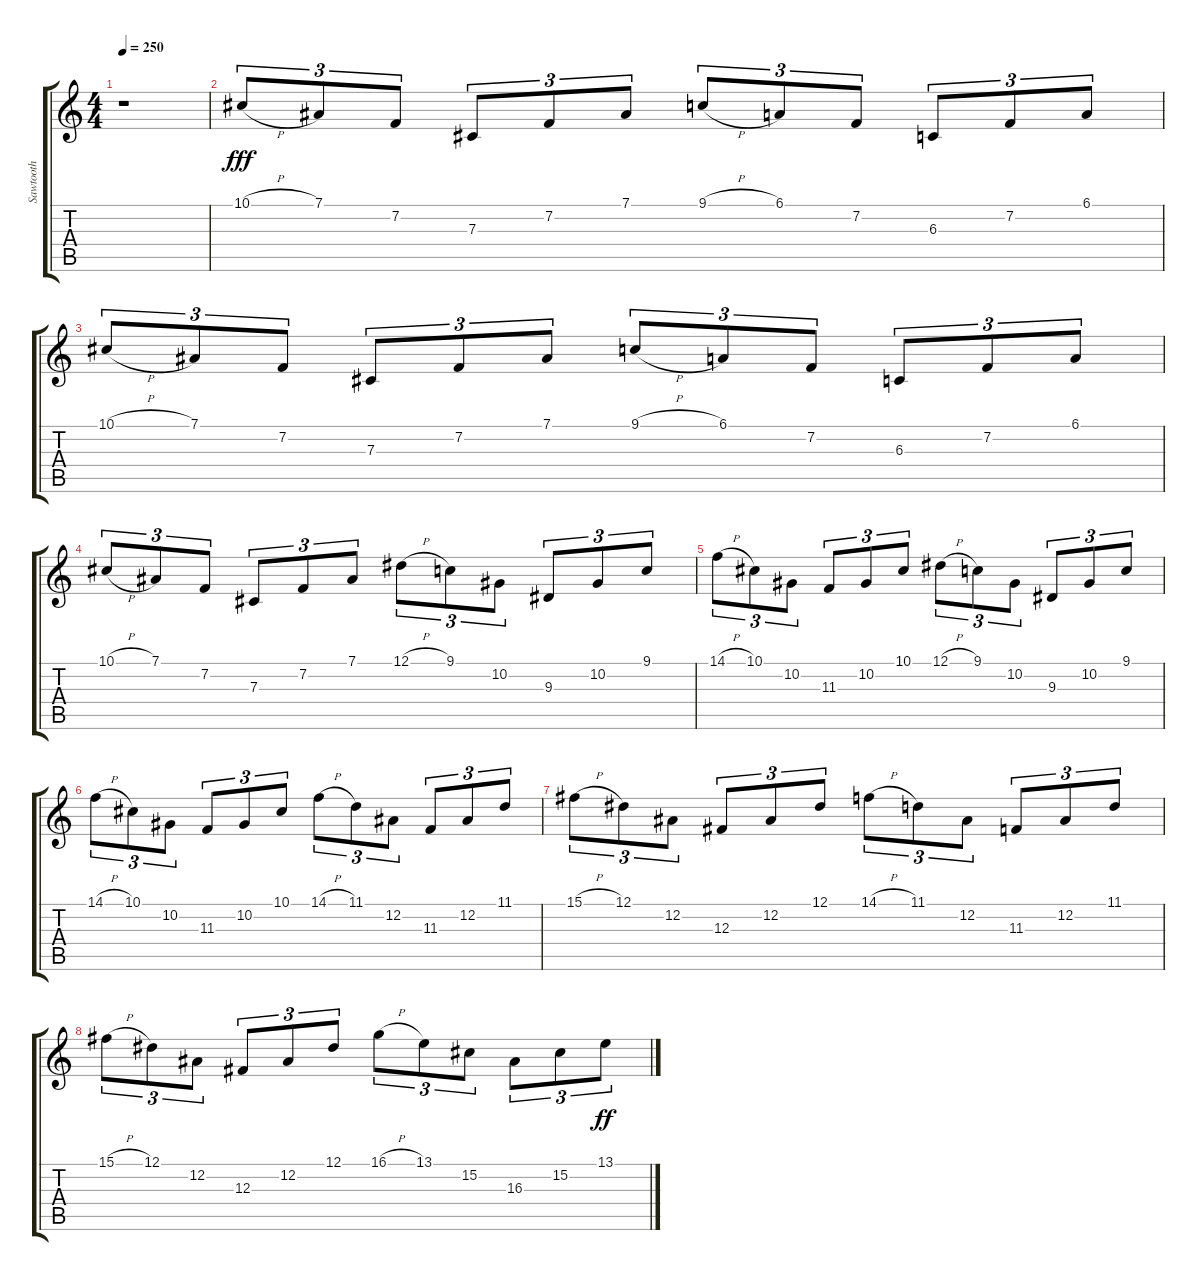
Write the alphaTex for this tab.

\track ("Sawtooth" "Sawtooth") {instrument lead2sawtooth}
\staff {score tabs}
\tuning (Eb4 Bb3 Gb3 Db3 Ab2 Eb2) {hide}
\ts (4 4)
\tempo 250
\clef g2
\ks c
r.1{dy fff} |
10.1{h}.8{tu (3 2)} 7.1.8{tu (3 2)} 7.2.8{tu (3 2)} 7.3.8{tu (3 2)} 7.2.8{tu (3 2)} 7.1.8{tu (3 2)} 9.1{h}.8{tu (3 2)} 6.1.8{tu (3 2)} 7.2.8{tu (3 2)} 6.3.8{tu (3 2)} 7.2.8{tu (3 2)} 6.1.8{tu (3 2)} |
10.1{h}.8{tu (3 2)} 7.1.8{tu (3 2)} 7.2.8{tu (3 2)} 7.3.8{tu (3 2)} 7.2.8{tu (3 2)} 7.1.8{tu (3 2)} 9.1{h}.8{tu (3 2)} 6.1.8{tu (3 2)} 7.2.8{tu (3 2)} 6.3.8{tu (3 2)} 7.2.8{tu (3 2)} 6.1.8{tu (3 2)} |
10.1{h}.8{tu (3 2)} 7.1.8{tu (3 2)} 7.2.8{tu (3 2)} 7.3.8{tu (3 2)} 7.2.8{tu (3 2)} 7.1.8{tu (3 2)} 12.1{h}.8{tu (3 2)} 9.1.8{tu (3 2)} 10.2.8{tu (3 2)} 9.3.8{tu (3 2)} 10.2.8{tu (3 2)} 9.1.8{tu (3 2)} |
14.1{h}.8{tu (3 2)} 10.1.8{tu (3 2)} 10.2.8{tu (3 2)} 11.3.8{tu (3 2)} 10.2.8{tu (3 2)} 10.1.8{tu (3 2)} 12.1{h}.8{tu (3 2)} 9.1.8{tu (3 2)} 10.2.8{tu (3 2)} 9.3.8{tu (3 2)} 10.2.8{tu (3 2)} 9.1.8{tu (3 2)} |
14.1{h}.8{tu (3 2)} 10.1.8{tu (3 2)} 10.2.8{tu (3 2)} 11.3.8{tu (3 2)} 10.2.8{tu (3 2)} 10.1.8{tu (3 2)} 14.1{h}.8{tu (3 2)} 11.1.8{tu (3 2)} 12.2.8{tu (3 2)} 11.3.8{tu (3 2)} 12.2.8{tu (3 2)} 11.1.8{tu (3 2)} |
15.1{h}.8{tu (3 2)} 12.1.8{tu (3 2)} 12.2.8{tu (3 2)} 12.3.8{tu (3 2)} 12.2.8{tu (3 2)} 12.1.8{tu (3 2)} 14.1{h}.8{tu (3 2)} 11.1.8{tu (3 2)} 12.2.8{tu (3 2)} 11.3.8{tu (3 2)} 12.2.8{tu (3 2)} 11.1.8{tu (3 2)} |
15.1{h}.8{tu (3 2)} 12.1.8{tu (3 2)} 12.2.8{tu (3 2)} 12.3.8{tu (3 2)} 12.2.8{tu (3 2)} 12.1.8{tu (3 2)} 16.1{h}.8{tu (3 2)} 13.1.8{tu (3 2)} 15.2.8{tu (3 2)} 16.3.8{tu (3 2)} 15.2.8{tu (3 2)} 13.1.8{tu (3 2) dy ff}
